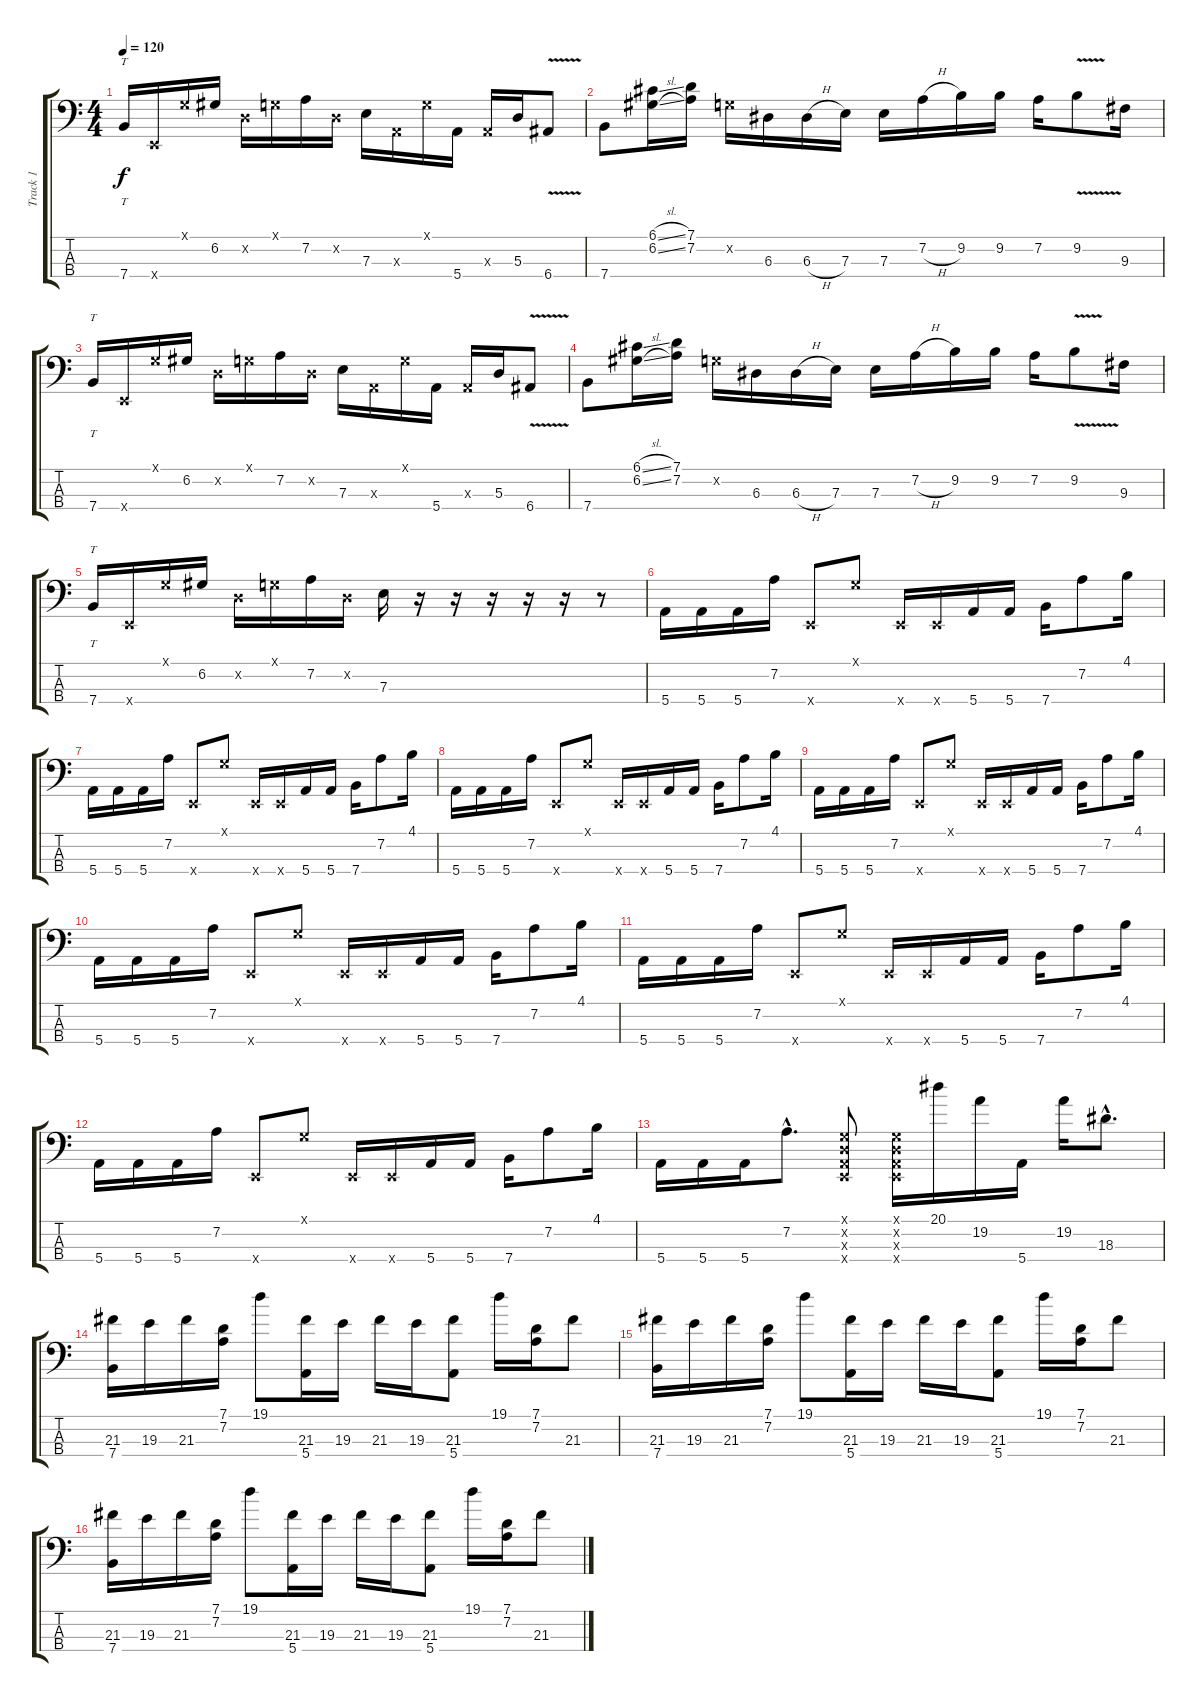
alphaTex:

\track ("Track 1" "Track 1") {instrument slapbass1}
\staff {score tabs}
\tuning (G2 D2 A1 E1) {hide}
\ts (4 4)
\tempo 120
\clef f4
\ks c
7.4.16{tt dy f} 0.4{x}.16 0.1{x}.16 6.2.16 0.2{x}.16 0.1{x}.16 7.2.16 0.2{x}.16 7.3.16 0.3{x}.16 0.1{x}.16 5.4.16 0.3{x}.16 5.3.16 6.4{v}.8 |
7.4.8 (6.1{sl} 6.2{sl}).16 (7.1 7.2).16 5.2{x}.16 6.3.16 6.3{h}.16 7.3.16 7.3.16 7.2{h}.16 9.2.16 9.2.16 7.2.16 9.2{v}.8 9.3.16 |
7.4.16{tt} 0.4{x}.16 0.1{x}.16 6.2.16 0.2{x}.16 0.1{x}.16 7.2.16 0.2{x}.16 7.3.16 0.3{x}.16 0.1{x}.16 5.4.16 0.3{x}.16 5.3.16 6.4{v}.8 |
7.4.8 (6.1{sl} 6.2{sl}).16 (7.1 7.2).16 5.2{x}.16 6.3.16 6.3{h}.16 7.3.16 7.3.16 7.2{h}.16 9.2.16 9.2.16 7.2.16 9.2{v}.8 9.3.16 |
7.4.16{tt} 0.4{x}.16 0.1{x}.16 6.2.16 0.2{x}.16 0.1{x}.16 7.2.16 0.2{x}.16 7.3.16 r.16 r.16 r.16 r.16 r.16 r.8 |
5.4.16 5.4.16 5.4.16 7.2.16 0.4{x}.8 0.1{x}.8 0.4{x}.16 0.4{x}.16 5.4.16 5.4.16 7.4.16 7.2.8 4.1.16 |
5.4.16 5.4.16 5.4.16 7.2.16 0.4{x}.8 0.1{x}.8 0.4{x}.16 0.4{x}.16 5.4.16 5.4.16 7.4.16 7.2.8 4.1.16 |
5.4.16 5.4.16 5.4.16 7.2.16 0.4{x}.8 0.1{x}.8 0.4{x}.16 0.4{x}.16 5.4.16 5.4.16 7.4.16 7.2.8 4.1.16 |
5.4.16 5.4.16 5.4.16 7.2.16 0.4{x}.8 0.1{x}.8 0.4{x}.16 0.4{x}.16 5.4.16 5.4.16 7.4.16 7.2.8 4.1.16 |
5.4.16 5.4.16 5.4.16 7.2.16 0.4{x}.8 0.1{x}.8 0.4{x}.16 0.4{x}.16 5.4.16 5.4.16 7.4.16 7.2.8 4.1.16 |
5.4.16 5.4.16 5.4.16 7.2.16 0.4{x}.8 0.1{x}.8 0.4{x}.16 0.4{x}.16 5.4.16 5.4.16 7.4.16 7.2.8 4.1.16 |
5.4.16 5.4.16 5.4.16 7.2.16 0.4{x}.8 0.1{x}.8 0.4{x}.16 0.4{x}.16 5.4.16 5.4.16 7.4.16 7.2.8 4.1.16 |
5.4.16 5.4.16 5.4.16 7.2{hac}.8{d} (0.1{x} 0.2{x} 0.3{x} 0.4{x}).8 (0.1{x} 0.2{x} 0.3{x} 0.4{x}).16 20.1.16 19.2.16 5.4.16 19.2.16 18.3{hac}.8{d} |
(21.3 7.4).16 19.3.16 21.3.16 (7.1 7.2).16 19.1.8 (21.3 5.4).16 19.3.16 21.3.16 19.3.16 (21.3 5.4).8 19.1.16 (7.1 7.2).16 21.3.8 |
(21.3 7.4).16 19.3.16 21.3.16 (7.1 7.2).16 19.1.8 (21.3 5.4).16 19.3.16 21.3.16 19.3.16 (21.3 5.4).8 19.1.16 (7.1 7.2).16 21.3.8 |
(21.3 7.4).16 19.3.16 21.3.16 (7.1 7.2).16 19.1.8 (21.3 5.4).16 19.3.16 21.3.16 19.3.16 (21.3 5.4).8 19.1.16 (7.1 7.2).16 21.3.8
